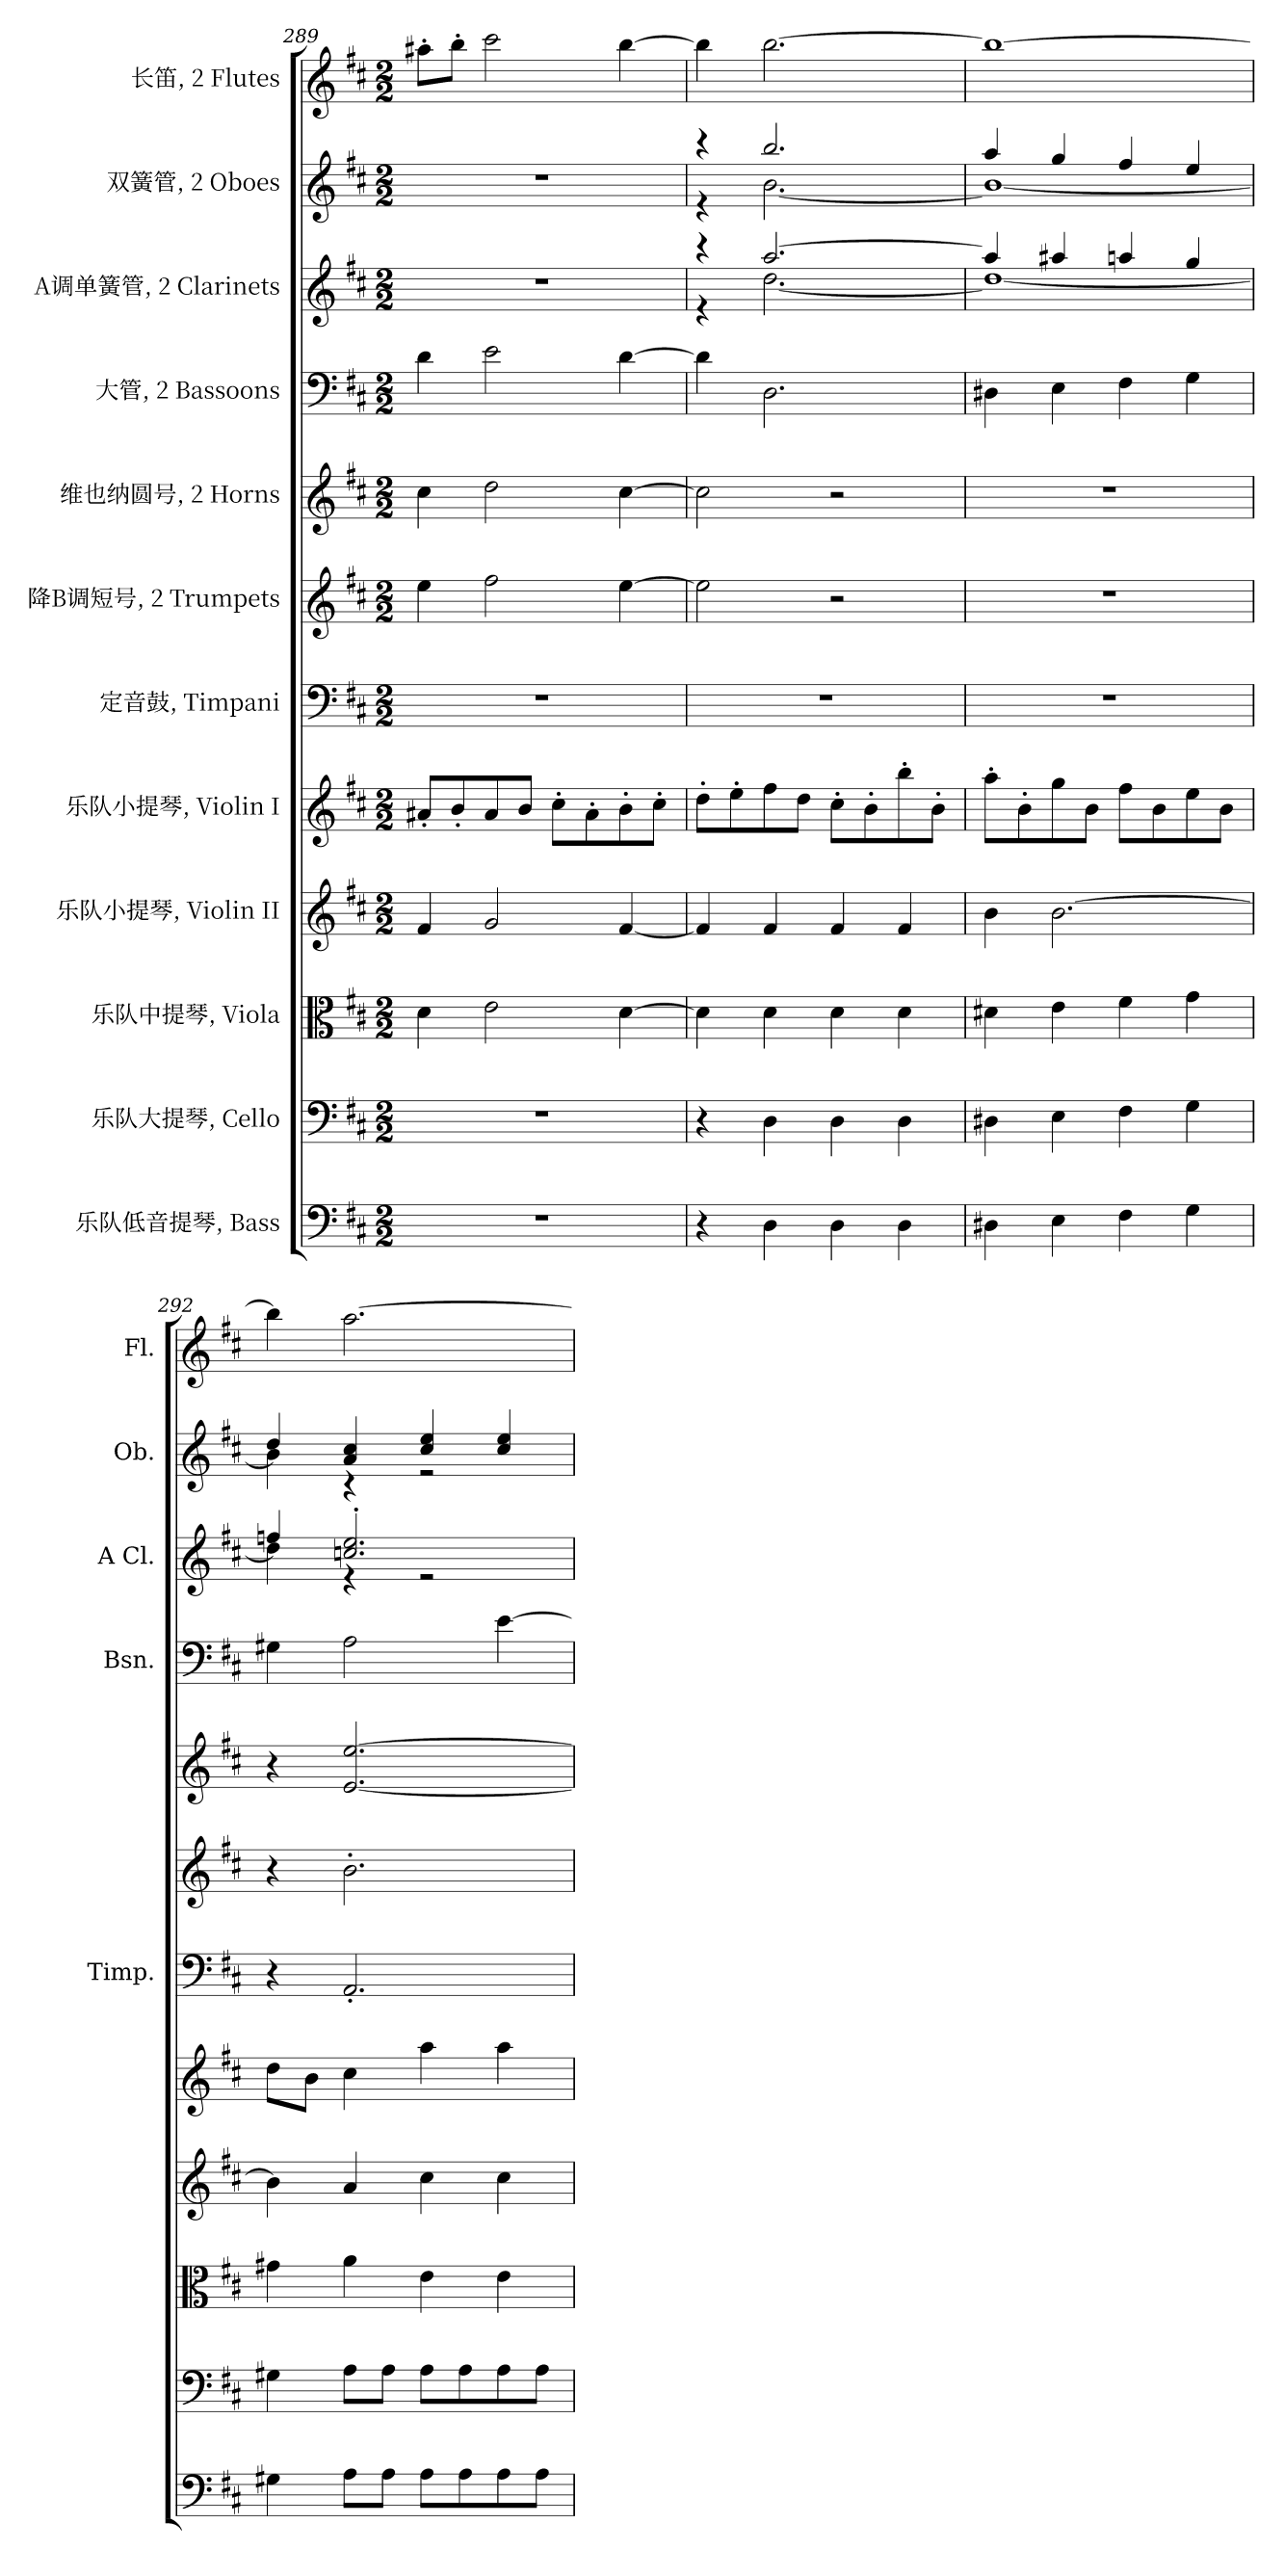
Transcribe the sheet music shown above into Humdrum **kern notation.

**kern	**kern	**kern	**kern	**kern	**kern	**kern	**kern	**kern	**kern	**kern	**kern
*part12	*part11	*part10	*part9	*part8	*part7	*part6	*part5	*part4	*part3	*part2	*part1
*staff12	*staff11	*staff10	*staff9	*staff8	*staff7	*staff6	*staff5	*staff4	*staff3	*staff2	*staff1
*I"乐队低音提琴, Bass	*I"乐队大提琴, Cello	*I"乐队中提琴, Viola	*I"乐队小提琴, Violin II	*I"乐队小提琴, Violin I	*I"定音鼓, Timpani	*I"降B调短号, 2 Trumpets	*I"维也纳圆号, 2 Horns	*I"大管, 2 Bassoons	*I"A调单簧管, 2 Clarinets	*I"双簧管, 2 Oboes	*I"长笛, 2 Flutes
*	*	*	*	*	*I'Timp.	*	*	*I'Bsn.	*I'A Cl.	*I'Ob.	*I'Fl.
!!LO:PB:g=z
*clefF4	*clefF4	*clefC3	*clefG2	*clefG2	*clefF4	*clefG2	*clefG2	*clefF4	*clefG2	*clefG2	*clefG2
*ITrd7c12	*	*	*	*	*	*ITrd1c2	*ITrd4c7	*	*ITrd2c3	*	*
*k[f#c#]	*k[f#c#]	*k[f#c#]	*k[f#c#]	*k[f#c#]	*k[f#c#]	*k[]	*k[f#]	*k[f#c#]	*k[f#c#g#d#a#]	*k[f#c#]	*k[f#c#]
*M2/2	*M2/2	*M2/2	*M2/2	*M2/2	*M2/2	*M2/2	*M2/2	*M2/2	*M2/2	*M2/2	*M2/2
=289	=289	=289	=289	=289	=289	=289	=289	=289	=289	=289	=289
1r	1r	4d\	4f#/	8a#X'/L	1r	4dd\	4f#\	4d\	1r	1r	8aa#X'\L
.	.	.	.	8b'/	.	.	.	.	.	.	8bb'\J
.	.	2e\	2g/	8a#/	.	2ee\	2g\	2e\	.	.	2ccc#\
.	.	.	.	8b/J	.	.	.	.	.	.	.
.	.	.	.	8cc#'\L	.	.	.	.	.	.	.
.	.	.	.	8a#'\	.	.	.	.	.	.	.
.	.	[4d\	[4f#/	8b'\	.	[4dd\	[4f#\	[4d\	.	.	[4bb\
.	.	.	.	8cc#'\J	.	.	.	.	.	.	.
=290	=290	=290	=290	=290	=290	=290	=290	=290	=290	=290	=290
*	*	*	*	*	*	*	*	*	*^	*^	*
4r	4r	4d\]	4f#/]	8dd'\L	1r	2dd\]	2f#\]	4d\]	4r	4r	4r	4r	4bb\]
.	.	.	.	8ee'\	.	.	.	.	.	.	.	.	.
4DD\	4D\	4d\	4f#/	8ff#\	.	.	.	2.D\	[2.ff#/	[2.b\	2.bb/	[2.b\	[2.bb\
.	.	.	.	8dd\J	.	.	.	.	.	.	.	.	.
4DD\	4D\	4d\	4f#/	8cc#'\L	.	2r	2r	.	.	.	.	.	.
.	.	.	.	8b'\	.	.	.	.	.	.	.	.	.
4DD\	4D\	4d\	4f#/	8bb'\	.	.	.	.	.	.	.	.	.
.	.	.	.	8b'\J	.	.	.	.	.	.	.	.	.
=291	=291	=291	=291	=291	=291	=291	=291	=291	=291	=291	=291	=291	=291
4DD#X\	4D#X\	4d#X\	4b\	8aa'\L	1r	1r	1r	4D#X\	4ff#/]	1b_	4aa/	1b_	1bb_
.	.	.	.	8b'\	.	.	.	.	.	.	.	.	.
4EE\	4E\	4e\	[2.b\	8gg\	.	.	.	4E\	4ff##X/	.	4gg/	.	.
.	.	.	.	8b\J	.	.	.	.	.	.	.	.	.
4FF#\	4F#\	4f#\	.	8ff#\L	.	.	.	4F#\	4ff#X/	.	4ff#/	.	.
.	.	.	.	8b\	.	.	.	.	.	.	.	.	.
4GG\	4G\	4g\	.	8ee\	.	.	.	4G\	4ee/	.	4ee/	.	.
.	.	.	.	8b\J	.	.	.	.	.	.	.	.	.
=292	=292	=292	=292	=292	=292	=292	=292	=292	=292	=292	=292	=292	=292
4GG#X\	4G#X\	4g#X\	4b\]	8dd\L	4r	4r	4r	4G#X\	4ddn/	4b\]	4dd/	4b\]	4bb\]
.	.	.	.	8b\J	.	.	.	.	.	.	.	.	.
8AA\L	8A\L	4a\	4a/	4cc#\	2.AA'/	2.a'\	[2.A/ [2.a/	2A\	2.an/' 2.cc#/'	4r	4a/ 4cc#/	4r	[2.aa\
8AA\J	8A\J	.	.	.	.	.	.	.	.	.	.	.	.
8AA\L	8A\L	4e\	4cc#\	4aa\	.	.	.	.	.	2r	4cc#/ 4ee/	2r	.
8AA\	8A\	.	.	.	.	.	.	.	.	.	.	.	.
8AA\	8A\	4e\	4cc#\	4aa\	.	.	.	[4e\	.	.	4cc#/ 4ee/	.	.
8AA\J	8A\J	.	.	.	.	.	.	.	.	.	.	.	.
*	*	*	*	*	*	*	*	*	*v	*v	*	*	*
*	*	*	*	*	*	*	*	*	*	*v	*v	*
=	=	=	=	=	=	=	=	=	=	=	=
*-	*-	*-	*-	*-	*-	*-	*-	*-	*-	*-	*-
